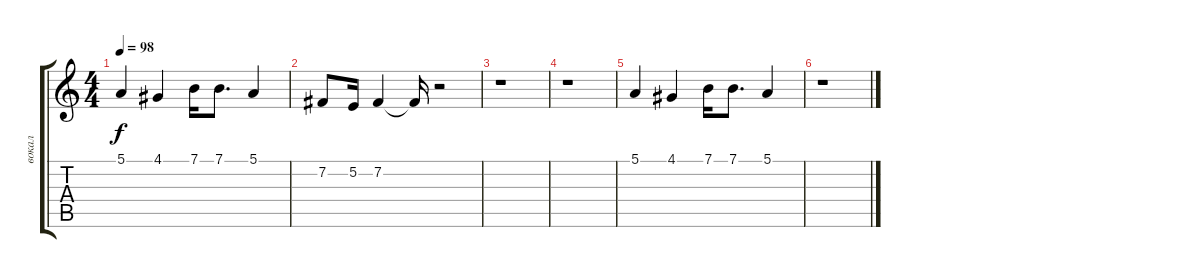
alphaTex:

\track ("вокал" "вокал") {instrument reedorgan}
\staff {score tabs}
\tuning (E4 B3 G3 D3 A2 E2) {hide}
\ts (4 4)
\tempo 98
\clef g2
\ks c
5.1.4{dy f} 4.1.4 7.1.16 7.1.8{d} 5.1.4 |
7.2.8 5.2.16 7.2.4 7.2{t}.16 r.2 |
r.1 |
r.1 |
5.1.4 4.1.4 7.1.16 7.1.8{d} 5.1.4 |
r.1
